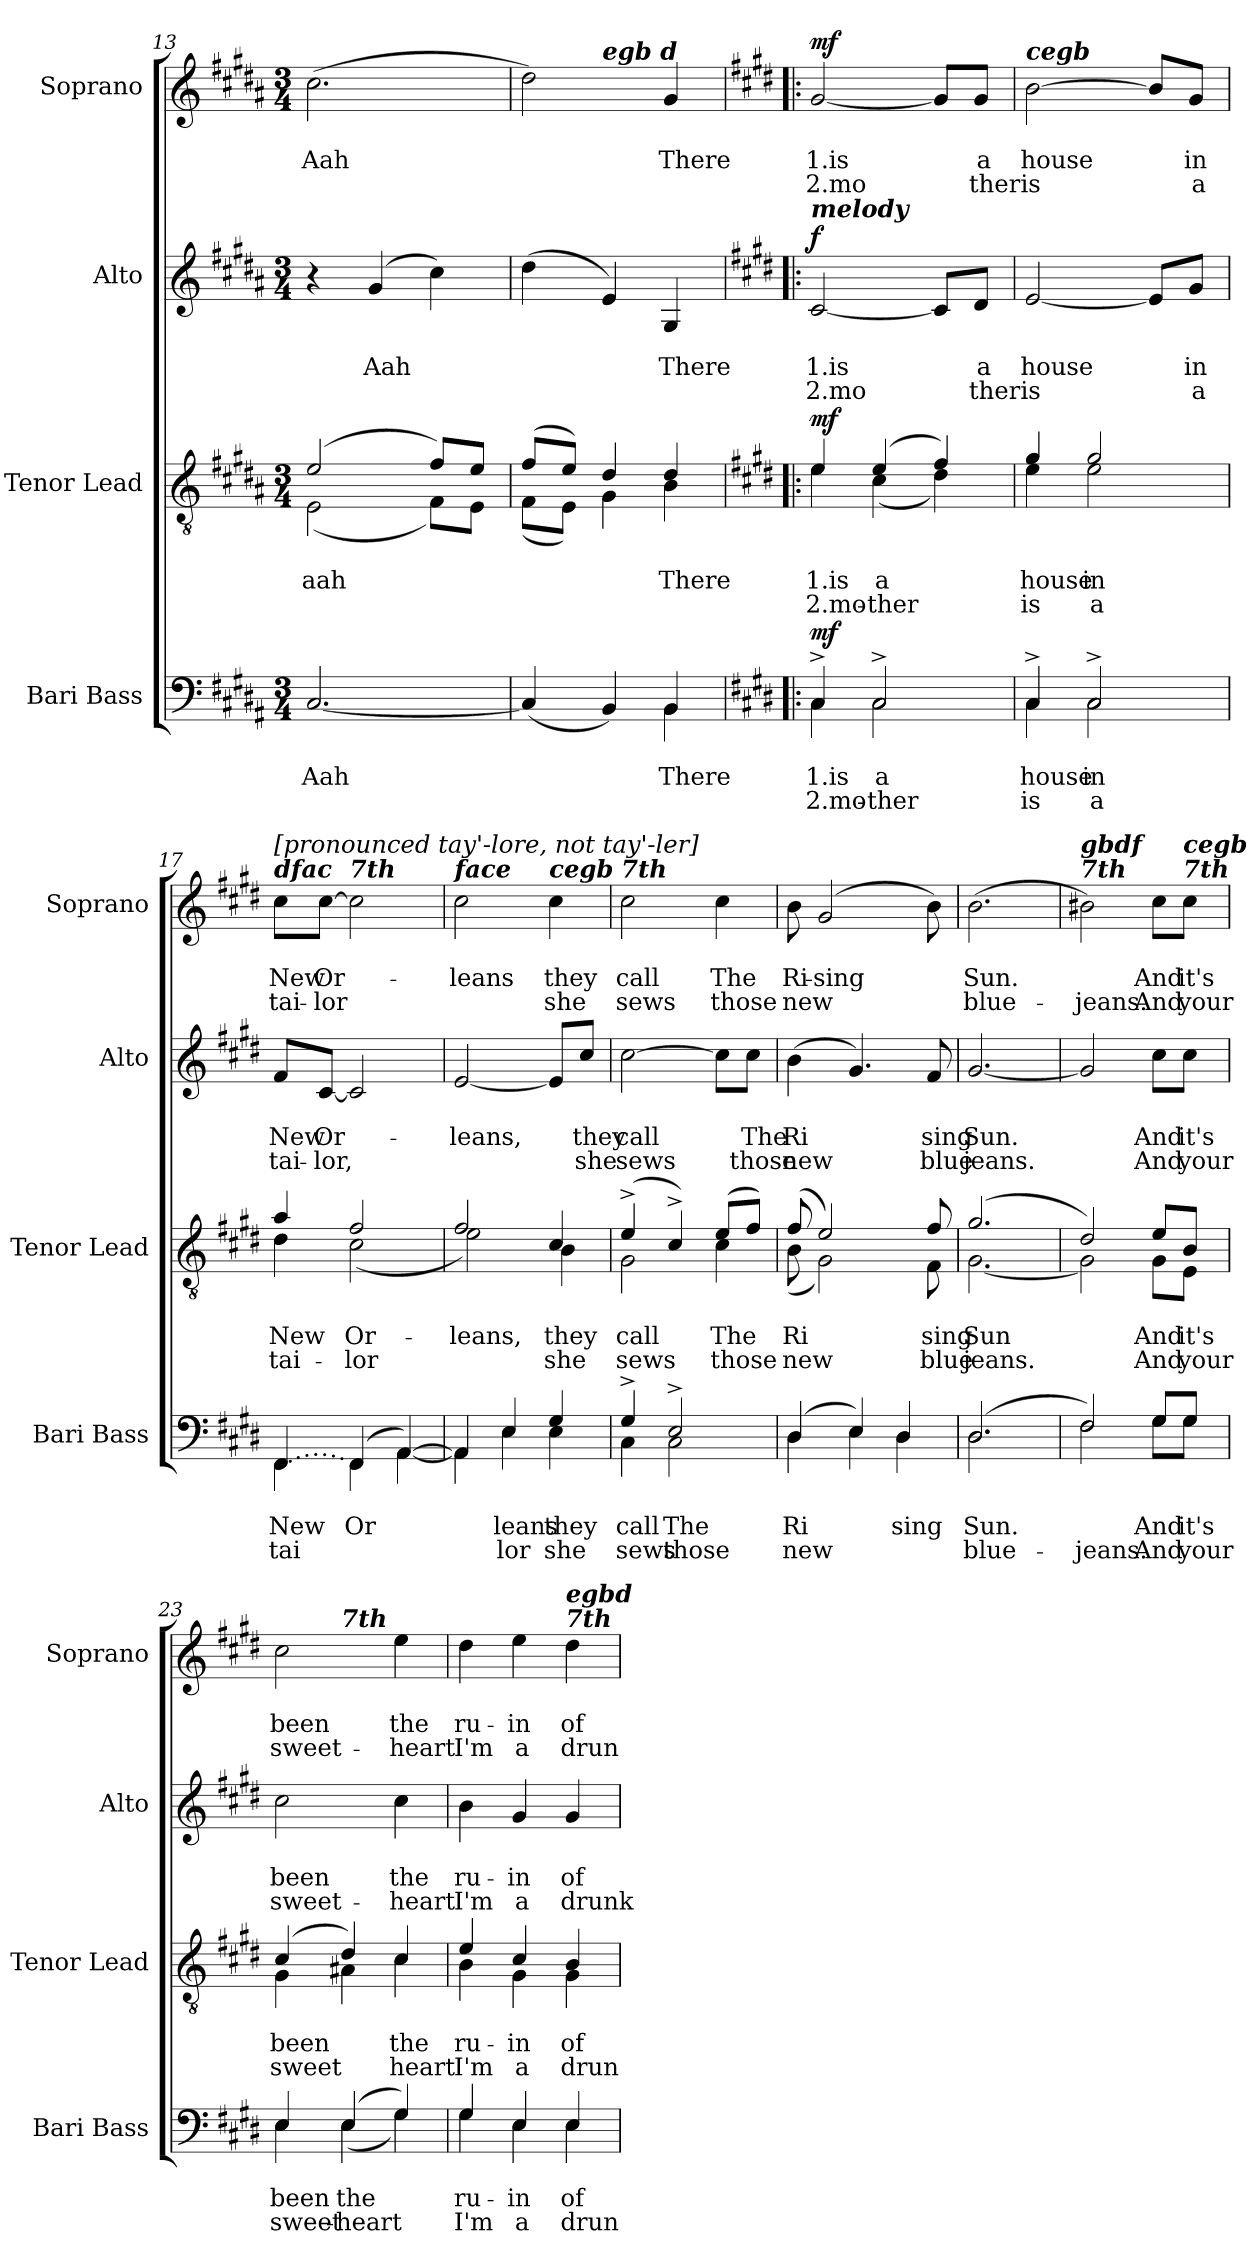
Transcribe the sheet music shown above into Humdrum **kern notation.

**kern	**text	**text	**text	**dynam	**kern	**text	**text	**text	**dynam	**kern	**text	**text	**text	**dynam	**kern	**text	**text	**text	**dynam
*part4	*part4	*part4	*part4	*part4	*part3	*part3	*part3	*part3	*part3	*part2	*part2	*part2	*part2	*part2	*part1	*part1	*part1	*part1	*part1
*staff4	*staff4	*staff4	*staff4	*staff4	*staff3	*staff3	*staff3	*staff3	*staff3	*staff2	*staff2	*staff2	*staff2	*staff2	*staff1	*staff1	*staff1	*staff1	*staff1
*I"Bari Bass	*	*	*	*	*I"Tenor Lead	*	*	*	*	*I"Alto	*	*	*	*	*I"Soprano	*	*	*	*
*I'Bari Bass	*	*	*	*	*I'Tenor  Lead	*	*	*	*	*I'Alto	*	*	*	*	*I'Soprano	*	*	*	*
*clefF4	*	*	*	*	*clefGv2	*	*	*	*	*clefG2	*	*	*	*	*clefG2	*	*	*	*
*k[f#c#g#d#a#]	*	*	*	*	*k[f#c#g#d#a#]	*	*	*	*	*k[f#c#g#d#a#]	*	*	*	*	*k[f#c#g#d#a#]	*	*	*	*
*M3/4	*	*	*	*	*M3/4	*	*	*	*	*M3/4	*	*	*	*	*M3/4	*	*	*	*
=13	=13	=13	=13	=13	=13	=13	=13	=13	=13	=13	=13	=13	=13	=13	=13	=13	=13	=13	=13
!	!	!LO:LY:b	!	!	!	!	!LO:LY:b	!	!	!	!	!	!	!	!	!	!LO:LY:b	!	!
*	*	*	*	*	*^	*	*	*	*	*	*	*	*	*	*	*	*	*	*
[2.C#/	.	Aah	.	.	(>2e/	(<2E\	.	aah	.	.	4r	.	.	.	.	(>2.cc#\	.	Aah	.	.
!	!	!	!	!	!	!	!	!	!	!	!	!	!LO:LY:b	!	!	!	!	!	!	!
.	.	.	.	.	.	.	.	.	.	.	(>4g#/	.	Aah	.	.	.	.	.	.	.
.	.	.	.	.	8f#/L)	8F#\L)	.	.	.	.	4cc#\)	.	.	.	.	.	.	.	.	.
.	.	.	.	.	8e/J	8E\J	.	.	.	.	.	.	.	.	.	.	.	.	.	.
=14	=14	=14	=14	=14	=14	=14	=14	=14	=14	=14	=14	=14	=14	=14	=14	=14	=14	=14	=14	=14
*^	*	*	*	*	*	*	*	*	*	*	*	*	*	*	*	*^	*	*	*	*
(>4C#/]	2ryy	.	.	.	.	(>8f#/L	(<8F#\L	.	.	.	.	(>4dd#\	.	.	.	.	2dd#\)	4ryy	.	.	.	.
.	.	.	.	.	.	8e/J)	8E\J)	.	.	.	.	.	.	.	.	.	.	.	.	.	.	.
!	!	!	!	!	!	!	!	!	!	!	!	!	!	!	!	!	!	!LO:TX:a:Bi:t=egb d	!	!	!	!
4BB/)	.	.	.	.	.	4d#/	4G#\	.	.	.	.	4e/)	.	.	.	.	.	2ryy	.	.	.	.
!	!	!	!LO:LY:b	!	!	!	!	!	!LO:LY:b	!	!	!	!	!LO:LY:b	!	!	!	!	!	!LO:LY:b	!	!
4BB/	4BB\	.	There	.	.	4d#/	4B\	.	There	.	.	4G#/	.	There	.	.	4g#/	.	.	There	.	.
*	*	*	*	*	*	*	*	*	*	*	*	*	*	*	*	*	*v	*v	*	*	*	*
=15!|:	=15!|:	=15!|:	=15!|:	=15!|:	=15!|:	=15!|:	=15!|:	=15!|:	=15!|:	=15!|:	=15!|:	=15!|:	=15!|:	=15!|:	=15!|:	=15!|:	=15!|:	=15!|:	=15!|:	=15!|:	=15!|:
*k[f#c#g#d#]	*	*	*	*	*	*k[f#c#g#d#]	*	*	*	*	*	*k[f#c#g#d#]	*	*	*	*	*k[f#c#g#d#]	*	*	*	*
*	*	*	*	*	*	*	*	*	*	*	*	*	*	*	*	*	*^	*	*	*	*
!	!	!	!	!	!	!	!	!	!	!	!	!LO:TX:a:Bi:t=melody	!	!	!	!	!	!	!	!	!	!
!	!	!	!LO:LY:b	!LO:LY:b	!LO:DY:a	!	!	!	!LO:LY:b	!LO:LY:b	!LO:DY:a	!	!	!LO:LY:b	!LO:LY:b	!LO:DY:a	!	!	!	!LO:LY:b	!LO:LY:b	!LO:DY:a
*	*	*	*	*	*	*	*	*	*	*	*	*	*	*	*	*	*v	*v	*	*	*	*
4C#^/	4C#\	.	1.is	2.mo-	mf	4e/	4e\	.	1.is	2.mo-	mf	[2c#/	.	1.is	-2.mo	f	[2g#/	.	1.is	-2.mo	mf
!	!	!	!LO:LY:b	!LO:LY:b	!	!	!	!	!LO:LY:b	!LO:LY:b	!	!	!	!	!	!	!	!	!	!	!
2C#^/	2C#\	.	a	-ther	.	(>4e/	(<4c#\	.	a	-ther	.	.	.	.	.	.	.	.	.	.	.
.	.	.	.	.	.	4f#/)	4d#\)	.	.	.	.	8c#/L]	.	.	.	.	8g#/L]	.	.	.	.
!	!	!	!	!	!	!	!	!	!	!	!	!	!	!LO:LY:b	!LO:LY:b	!	!	!	!LO:LY:b	!LO:LY:b	!
.	.	.	.	.	.	.	.	.	.	.	.	8d#/J	.	a	ther	.	8g#/J	.	a	ther	.
=16	=16	=16	=16	=16	=16	=16	=16	=16	=16	=16	=16	=16	=16	=16	=16	=16	=16	=16	=16	=16	=16
!	!	!	!	!	!	!	!	!	!	!	!	!	!	!	!	!	!LO:TX:a:Bi:t=cegb	!	!	!	!
!	!	!	!LO:LY:b	!LO:LY:b	!	!	!	!	!LO:LY:b	!LO:LY:b	!	!	!	!LO:LY:b	!LO:LY:b	!	!	!	!LO:LY:b	!LO:LY:b	!
4C#^/	4C#\	.	house	is	.	4g#/	4e\	.	house	is	.	[2e/	.	house	is	.	[2b\	.	house	is	.
!	!	!	!LO:LY:b	!LO:LY:b	!	!	!	!	!LO:LY:b	!LO:LY:b	!	!	!	!	!	!	!	!	!	!	!
2C#^/	2C#\	.	in	a	.	2g#/	2e\	.	in	a	.	.	.	.	.	.	.	.	.	.	.
.	.	.	.	.	.	.	.	.	.	.	.	8e/L]	.	.	.	.	8b/L]	.	.	.	.
!	!	!	!	!	!	!	!	!	!	!	!	!	!	!LO:LY:b	!LO:LY:b	!	!	!	!LO:LY:b	!LO:LY:b	!
.	.	.	.	.	.	.	.	.	.	.	.	8g#/J	.	in	a	.	8g#/J	.	in	a	.
=17	=17	=17	=17	=17	=17	=17	=17	=17	=17	=17	=17	=17	=17	=17	=17	=17	=17	=17	=17	=17	=17
!	!	!	!	!	!	!	!	!	!	!	!	!	!	!	!	!	!LO:TX:a:Bi:t=dfac	!	!	!	!
!	!	!	!	!	!	!	!	!	!	!	!	!	!	!	!	!	!LO:TX:a:Bi:t=[pronounced tay'-lore, not tay'-ler]	!	!	!	!
!LO:T:dot	!	!	!LO:LY:b	!LO:LY:b	!	!	!	!	!LO:LY:b	!LO:LY:b	!	!	!	!LO:LY:b	!LO:LY:b	!	!	!	!LO:LY:b	!LO:LY:b	!
[4FF#/	4FF#\	.	New	tai	.	4a/	4d#\	.	New	tai-	.	8f#/L	.	New	tai-	.	8cc#\L	.	New	tai-	.
!	!	!	!	!	!	!	!	!	!	!	!	!	!	!LO:LY:b	!LO:LY:b	!	!	!	!LO:LY:b	!LO:LY:b	!
.	.	.	.	.	.	.	.	.	.	.	.	[8c#/J	.	Or-	-lor,	.	[8cc#\J	.	Or-	-lor	.
!	!	!	!	!	!	!	!	!	!	!	!	!	!	!	!	!	!LO:TX:a:Bi:t=7th	!	!	!	!
!	!	!	!LO:LY:b	!	!	!	!	!	!LO:LY:b	!LO:LY:b	!	!	!	!	!	!	!	!	!	!	!
(>4FF#/]	4FF#\	.	Or	.	.	2f#/	(<2c#\	.	Or-	-lor	.	2c#/]	.	.	.	.	2cc#\]	.	.	.	.
[4AA/)	[4AA\	.	.	.	.	.	.	.	.	.	.	.	.	.	.	.	.	.	.	.	.
=18	=18	=18	=18	=18	=18	=18	=18	=18	=18	=18	=18	=18	=18	=18	=18	=18	=18	=18	=18	=18	=18
!	!	!	!	!	!	!	!	!	!	!	!	!	!	!	!	!	!LO:TX:a:Bi:t=face	!	!	!	!
!	!	!	!	!	!	!	!	!	!LO:LY:b	!	!	!	!	!LO:LY:b	!	!	!	!	!LO:LY:b	!	!
4AA/]	4AA\]	.	.	.	.	2f#/	2e\)	.	-leans,	.	.	[2e/	.	-leans,	.	.	2cc#\	.	-leans	.	.
!	!	!	!LO:LY:b	!LO:LY:b	!	!	!	!	!	!	!	!	!	!	!	!	!	!	!	!	!
4E/	4E\	.	leans	lor	.	.	.	.	.	.	.	.	.	.	.	.	.	.	.	.	.
!	!	!	!	!	!	!	!	!	!	!	!	!	!	!	!	!	!LO:TX:a:Bi:t=cegb	!	!	!	!
!	!	!	!LO:LY:b	!LO:LY:b	!	!	!	!	!LO:LY:b	!LO:LY:b	!	!	!	!	!	!	!	!	!LO:LY:b	!LO:LY:b	!
4G#/	4E\	.	they	she	.	4c#/	4B\	.	they	she	.	8e/L]	.	.	.	.	4cc#\	.	they	she	.
!	!	!	!	!	!	!	!	!	!	!	!	!	!	!LO:LY:b	!LO:LY:b	!	!	!	!	!	!
.	.	.	.	.	.	.	.	.	.	.	.	8cc#/J	.	they	she	.	.	.	.	.	.
!!LO:LB:g=z
=19	=19	=19	=19	=19	=19	=19	=19	=19	=19	=19	=19	=19	=19	=19	=19	=19	=19	=19	=19	=19	=19
!	!	!	!	!	!	!	!	!	!	!	!	!	!	!	!	!	!LO:TX:a:Bi:t=7th	!	!	!	!
!	!	!	!LO:LY:b	!LO:LY:b	!	!	!	!	!LO:LY:b	!LO:LY:b	!	!	!	!LO:LY:b	!LO:LY:b	!	!	!	!LO:LY:b	!LO:LY:b	!
4G#^/	4C#\	.	call	sews	.	(>4e^/	2G#\	.	call	sews	.	[2cc#\	.	call	sews	.	2cc#\	.	call	sews	.
!	!	!	!LO:LY:b	!LO:LY:b	!	!	!	!	!	!	!	!	!	!	!	!	!	!	!	!	!
2E^/	2C#\	.	The	those	.	4c#^/)	.	.	.	.	.	.	.	.	.	.	.	.	.	.	.
!	!	!	!	!	!	!	!	!	!LO:LY:b	!LO:LY:b	!	!	!	!	!	!	!	!	!LO:LY:b	!LO:LY:b	!
.	.	.	.	.	.	(>8e/L	4c#\	.	The	those	.	8cc#\L]	.	.	.	.	4cc#\	.	The	those	.
!	!	!	!	!	!	!	!	!	!	!	!	!	!	!LO:LY:b	!LO:LY:b	!	!	!	!	!	!
.	.	.	.	.	.	8f#/J)	.	.	.	.	.	8cc#\J	.	The	those	.	.	.	.	.	.
=20	=20	=20	=20	=20	=20	=20	=20	=20	=20	=20	=20	=20	=20	=20	=20	=20	=20	=20	=20	=20	=20
!	!	!	!LO:LY:b	!LO:LY:b	!	!	!	!	!LO:LY:b	!LO:LY:b	!	!	!	!LO:LY:b	!LO:LY:b	!	!	!	!LO:LY:b	!LO:LY:b	!
(>4D#/	4D#\	.	Ri	new	.	(>8f#/	(<8B\	.	Ri	new	.	(>4b\	.	-Ri	new	.	8b\	.	Ri-	new	.
!	!	!	!	!	!	!	!	!	!	!	!	!	!	!	!	!	!	!	!LO:LY:b	!	!
.	.	.	.	.	.	2e/)	2G#\)	.	.	.	.	.	.	.	.	.	(>2g#/	.	-sing	.	.
4E/)	4E\	.	.	.	.	.	.	.	.	.	.	4.g#/)	.	.	.	.	.	.	.	.	.
!	!	!	!LO:LY:b	!	!	!	!	!	!	!	!	!	!	!	!	!	!	!	!	!	!
4D#/	4D#\	.	sing	.	.	.	.	.	.	.	.	.	.	.	.	.	.	.	.	.	.
!	!	!	!	!	!	!	!	!	!LO:LY:b	!LO:LY:b	!	!	!	!LO:LY:b	!LO:LY:b	!	!	!	!	!	!
.	.	.	.	.	.	8f#/	8F#\	.	sing	blue	.	8f#/	.	sing	blue	.	8b\)	.	.	.	.
=21	=21	=21	=21	=21	=21	=21	=21	=21	=21	=21	=21	=21	=21	=21	=21	=21	=21	=21	=21	=21	=21
!	!	!	!LO:LY:b	!LO:LY:b	!	!	!	!	!LO:LY:b	!LO:LY:b	!	!	!	!LO:LY:b	!LO:LY:b	!	!	!	!LO:LY:b	!LO:LY:b	!
(>2.D#/	2.D#\	.	Sun.	blue-	.	(>2.g#/	[2.G#\	.	Sun	jeans.	.	[2.g#/	.	Sun.	-jeans.	.	(>2.b\	.	Sun.	blue-	.
=22	=22	=22	=22	=22	=22	=22	=22	=22	=22	=22	=22	=22	=22	=22	=22	=22	=22	=22	=22	=22	=22
!	!	!	!	!	!	!	!	!	!	!	!	!	!	!	!	!	!LO:TX:a:Bi:t=7th	!	!	!	!
!	!	!	!	!	!	!	!	!	!	!	!	!	!	!	!	!	!LO:TX:a:Bi:t=gbdf	!	!	!	!
!	!	!	!	!LO:LY:b	!	!	!	!	!	!	!	!	!	!	!	!	!	!	!	!LO:LY:b	!
2F#/)	2F#\	.	.	-jeans.	.	2d#/)	2G#\]	.	.	.	.	2g#/]	.	.	.	.	2b#X\)	.	.	-jeans.	.
!	!	!	!LO:LY:b	!LO:LY:b	!	!	!	!	!LO:LY:b	!LO:LY:b	!	!	!	!LO:LY:b	!LO:LY:b	!	!	!	!LO:LY:b	!LO:LY:b	!
8G#/L	8G#\L	.	And	And	.	8e/L	8G#\L	.	And	And	.	8cc#\L	.	And	And	.	8cc#\L	.	And	And	.
!	!	!	!	!	!	!	!	!	!	!	!	!	!	!	!	!	!LO:TX:a:Bi:t=7th	!	!	!	!
!	!	!	!	!	!	!	!	!	!	!	!	!	!	!	!	!	!LO:TX:a:Bi:t=cegb	!	!	!	!
!	!	!	!LO:LY:b	!LO:LY:b	!	!	!	!	!LO:LY:b	!LO:LY:b	!	!	!	!LO:LY:b	!LO:LY:b	!	!	!	!LO:LY:b	!LO:LY:b	!
8G#/J	8G#\J	.	it's	your	.	8B/J	8E\J	.	it's	your	.	8cc#\J	.	it's	your	.	8cc#\J	.	it's	your	.
=23	=23	=23	=23	=23	=23	=23	=23	=23	=23	=23	=23	=23	=23	=23	=23	=23	=23	=23	=23	=23	=23
!	!	!	!LO:LY:b	!LO:LY:b	!	!	!	!	!LO:LY:b	!LO:LY:b	!	!	!	!LO:LY:b	!LO:LY:b	!	!	!	!LO:LY:b	!LO:LY:b	!
*	*	*	*	*	*	*	*	*	*	*	*	*	*	*	*	*	*^	*	*	*	*
4E/	4E\	.	been	sweet-	.	(>4c#/	4G#\	.	been	sweet	.	2cc#\	.	been	sweet-	.	2cc#\	4ryy	.	been	sweet-	.
!	!	!	!	!	!	!	!	!	!	!	!	!	!	!	!	!	!	!LO:TX:Bi:t=7th	!	!	!	!
!	!	!	!LO:LY:b	!LO:LY:b	!	!	!	!	!	!	!	!	!	!	!	!	!	!	!	!	!	!
(>4E/	(<4E\	.	the	-heart	.	4d#/)	4A#X\	.	.	.	.	.	.	.	.	.	.	2ryy	.	.	.	.
!	!	!	!	!	!	!	!	!	!LO:LY:b	!LO:LY:b	!	!	!	!LO:LY:b	!LO:LY:b	!	!	!	!	!LO:LY:b	!LO:LY:b	!
4G#/)	4G#\)	.	.	.	.	4c#/	4c#\	.	the	heart	.	4cc#\	.	the	-heart	.	4ee\	.	.	the	-heart	.
=24	=24	=24	=24	=24	=24	=24	=24	=24	=24	=24	=24	=24	=24	=24	=24	=24	=24	=24	=24	=24	=24	=24
!	!	!	!	!	!	!	!	!	!	!	!	!	!	!	!	!	!LO:TX:Bi:t=7th	!	!	!	!	!
!	!	!	!	!	!	!	!	!	!	!	!	!	!	!	!	!	!LO:TX:a:Bi:t=egbd	!	!	!	!	!
!	!	!	!LO:LY:b	!LO:LY:b	!	!	!	!	!	!LO:LY:b	!	!	!	!	!	!	!	!	!	!	!	!
!	!	!	!	!	!	!	!	!	!LO:LY:b	!	!	!	!	!LO:LY:b	!LO:LY:b	!	!	!	!	!LO:LY:b	!LO:LY:b	!
*	*	*	*	*	*	*	*	*	*	*	*	*	*	*	*	*	*v	*v	*	*	*	*
4G#/	4G#\	.	ru-	I'm	.	4e/	4B\	.	ru-	I'm	.	4b\	.	ru-	I'm	.	4dd#\	.	ru-	I'm	.
!	!	!	!LO:LY:b	!LO:LY:b	!	!	!	!	!	!LO:LY:b	!	!	!	!	!	!	!	!	!	!	!
!	!	!	!	!	!	!	!	!	!LO:LY:b	!	!	!	!	!LO:LY:b	!LO:LY:b	!	!	!	!LO:LY:b	!LO:LY:b	!
4E/	4E\	.	-in	a	.	4c#/	4G#\	.	in	a	.	4g#/	.	-in	a	.	4ee\	.	-in	a	.
!	!	!	!	!	!	!	!	!	!	!	!	!	!	!	!	!	!LO:TX:Bi:t=7th	!	!	!	!
!	!	!	!	!	!	!	!	!	!	!	!	!	!	!	!	!	!LO:TX:a:Bi:t=egbd	!	!	!	!
!	!	!	!LO:LY:b	!LO:LY:b	!	!	!	!	!	!LO:LY:b	!	!	!	!	!	!	!	!	!	!	!
!	!	!	!	!	!	!	!	!	!LO:LY:b	!	!	!	!	!LO:LY:b	!LO:LY:b	!	!	!	!LO:LY:b	!LO:LY:b	!
4E/	4E\	.	of	drun-	.	4B/	4G#\	.	of	drun-	.	4g#/	.	of	-drunk-	.	4dd#\	.	of	drun-	.
*v	*v	*	*	*	*	*	*	*	*	*	*	*	*	*	*	*	*	*	*	*	*
*	*	*	*	*	*v	*v	*	*	*	*	*	*	*	*	*	*	*	*	*	*
=	=	=	=	=	=	=	=	=	=	=	=	=	=	=	=	=	=	=	=
*-	*-	*-	*-	*-	*-	*-	*-	*-	*-	*-	*-	*-	*-	*-	*-	*-	*-	*-	*-
